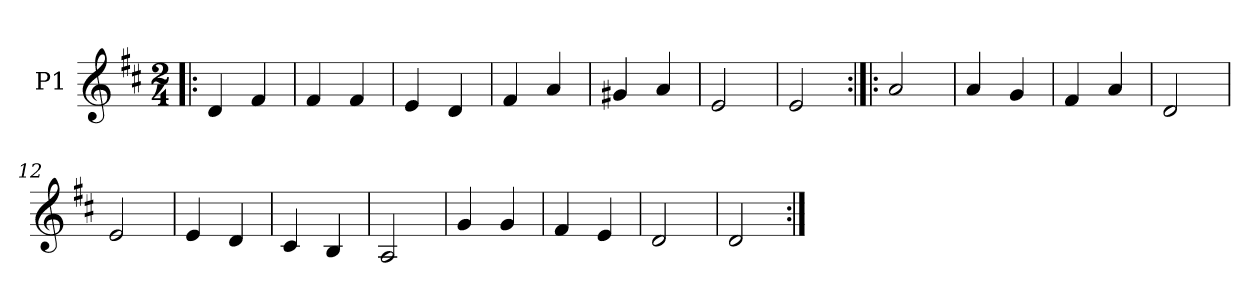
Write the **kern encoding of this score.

**kern
*part1
*staff1
*I"P1
*clefG2
*k[f#c#]
*D:
*M2/4
*MM184
=1!|:
4d/
4f#/
=2
4f#/
4f#/
=3
4e/
4d/
=4
4f#/
4a/
=5
4g#X/
4a/
=6
2e/
=7
2e/
=8:|!|:
2a/
=9
4a/
4g/
!!LO:LB:g=z
=10
4f#/
4a/
=11
2d/
=12
2e/
=13
4e/
4d/
=14
4c#/
4B/
=15
2A/
=16
4g/
4g/
=17
4f#/
4e/
=18
2d/
=19
2d/
=:|!
*-
